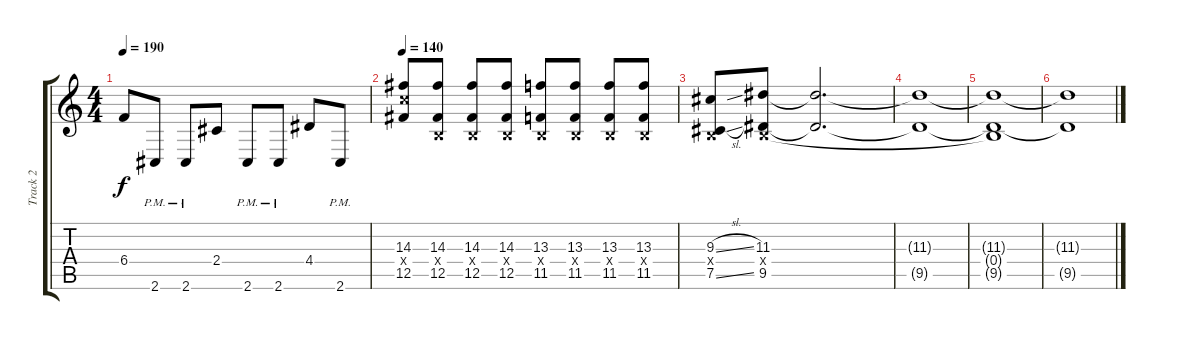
\track ("Track 2" "Track 2") {instrument distortionguitar}
\staff {score tabs}
\tuning (Db4 Ab3 E3 B2 Gb2 B1) {hide}
\ts (4 4)
\tempo 190
\clef g2
\ks c
6.4.8{dy f} 2.6{pm}.8 2.6{pm}.8 2.4.8 2.6{pm}.8 2.6{pm}.8 4.4.8 2.6{pm}.8 |
\tempo 140
(14.3 13.4{x} 12.5).8 (14.3 0.4{x} 12.5).8 (14.3 0.4{x} 12.5).8 (14.3 0.4{x} 12.5).8 (13.3 0.4{x} 11.5).8 (13.3 0.4{x} 11.5).8 (13.3 0.4{x} 11.5).8 (13.3 0.4{x} 11.5).8 |
(9.3{sl} 0.4{x} 7.5{sl}).8 (11.3 0.4{x} 9.5).8 (11.3{t} 9.5{t}).2{d} |
(11.3{t} 9.5{t}).1 |
(11.3{t} 0.4{t} 9.5{t}).1 |
(11.3{t} 9.5{t}).1
